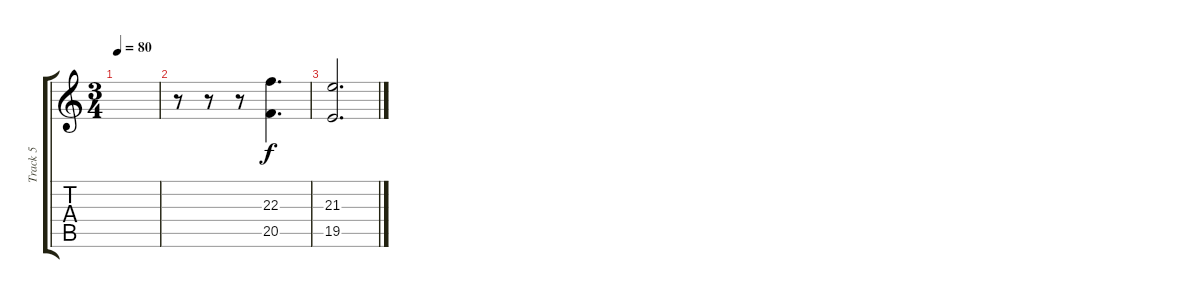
\track ("Track 5" "Track 5") {instrument acousticgrandpiano}
\staff {score tabs}
\tuning (E4 B3 G3 D3 A2 D2) {hide}
\ts (3 4)
\tempo 80
\clef g2
\ks c
|
r.8 r.8 r.8 (22.3 20.5).4{d} |
(21.3 19.5).2{d}
